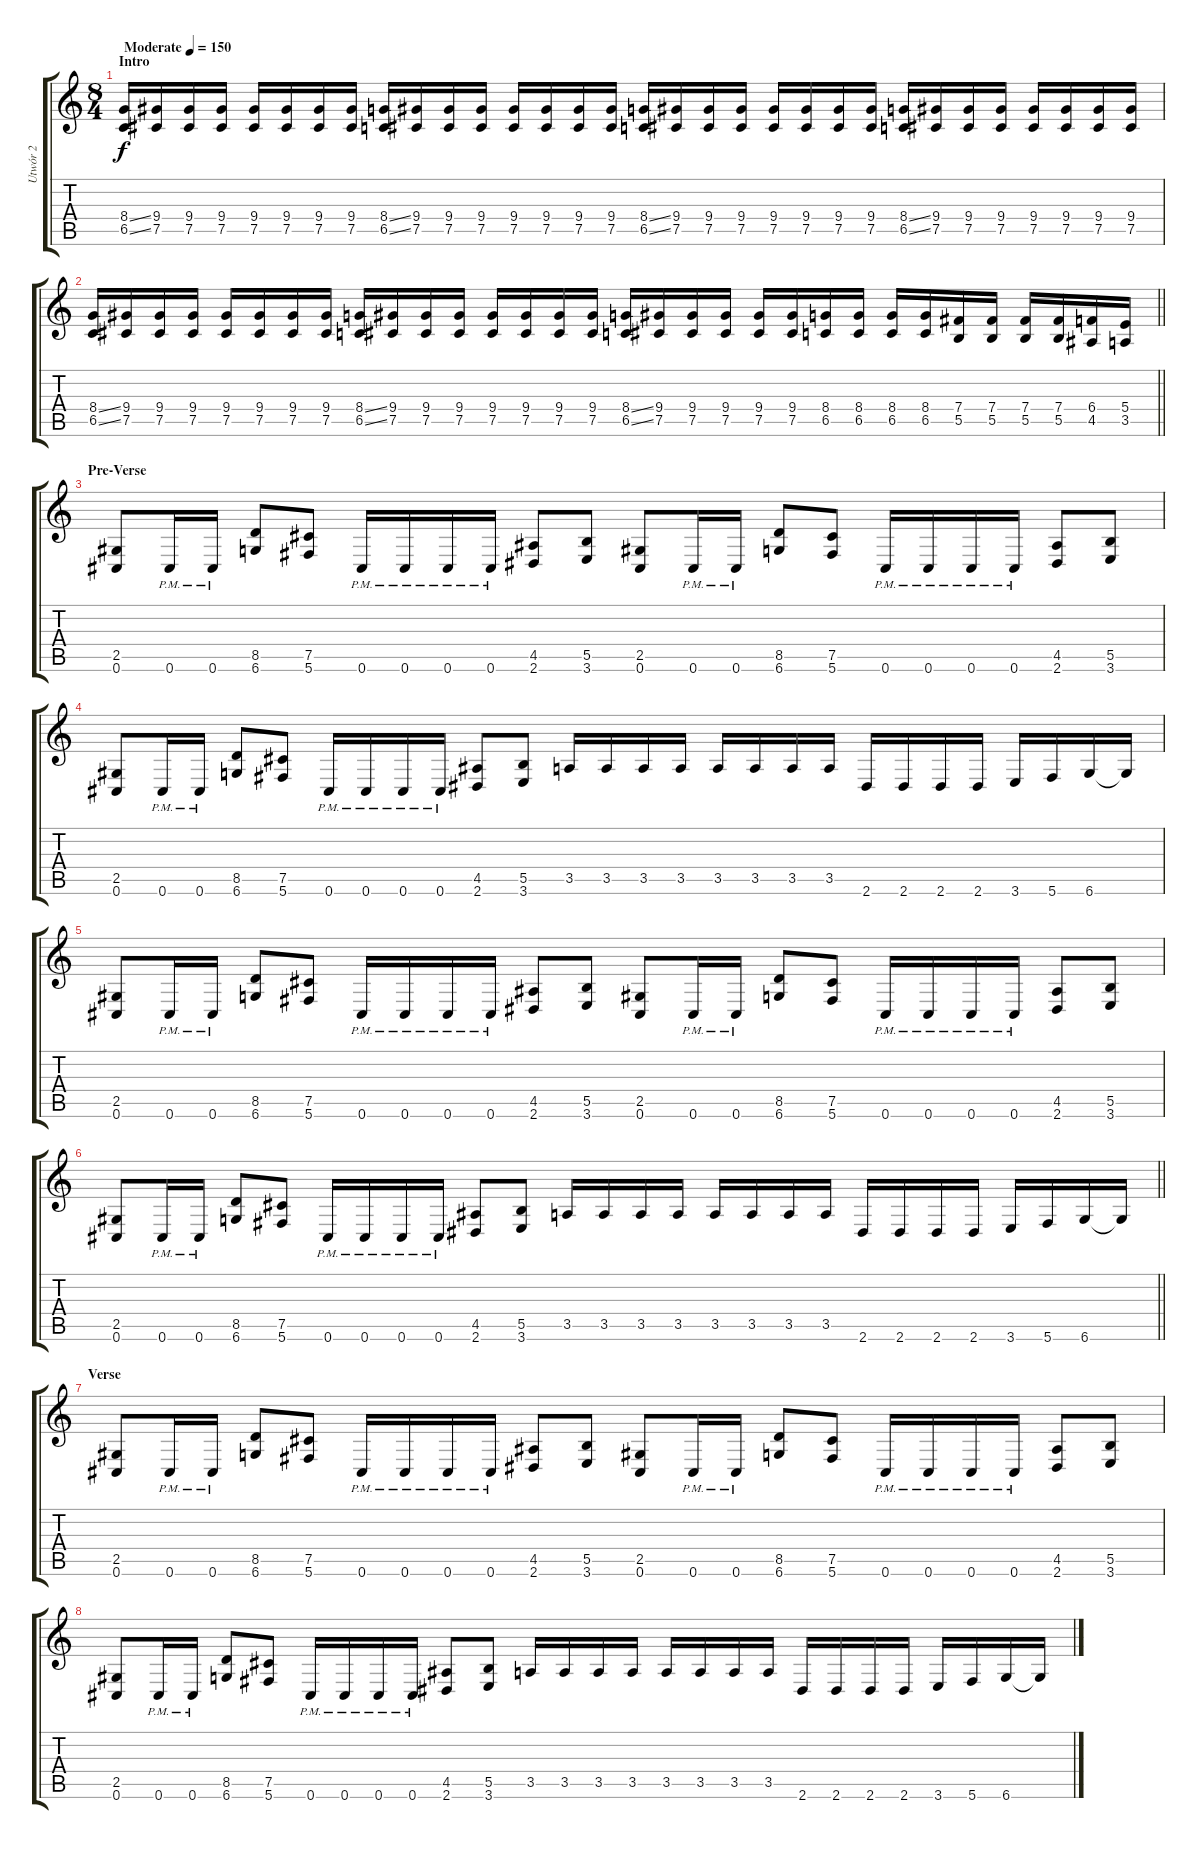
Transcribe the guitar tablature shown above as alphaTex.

\track ("Utwór 2" "Utwór 2") {instrument distortionguitar}
\staff {score tabs}
\tuning (Db4 Ab3 E3 B2 Gb2 Db2) {hide}
\ts (8 4)
\section ("" "Intro")
\tempo (150 "Moderate")
\clef g2
\ks c
(8.4{ss} 6.5{ss}).16{dy f instrument distortionguitar} (9.4 7.5).16 (9.4 7.5).16 (9.4 7.5).16 (9.4 7.5).16 (9.4 7.5).16 (9.4 7.5).16 (9.4 7.5).16 (8.4{ss} 6.5{ss}).16 (9.4 7.5).16 (9.4 7.5).16 (9.4 7.5).16 (9.4 7.5).16 (9.4 7.5).16 (9.4 7.5).16 (9.4 7.5).16 (8.4{ss} 6.5{ss}).16 (9.4 7.5).16 (9.4 7.5).16 (9.4 7.5).16 (9.4 7.5).16 (9.4 7.5).16 (9.4 7.5).16 (9.4 7.5).16 (8.4{ss} 6.5{ss}).16 (9.4 7.5).16 (9.4 7.5).16 (9.4 7.5).16 (9.4 7.5).16 (9.4 7.5).16 (9.4 7.5).16 (9.4 7.5).16 |
\barLineRight lightlight
(8.4{ss} 6.5{ss}).16 (9.4 7.5).16 (9.4 7.5).16 (9.4 7.5).16 (9.4 7.5).16 (9.4 7.5).16 (9.4 7.5).16 (9.4 7.5).16 (8.4{ss} 6.5{ss}).16 (9.4 7.5).16 (9.4 7.5).16 (9.4 7.5).16 (9.4 7.5).16 (9.4 7.5).16 (9.4 7.5).16 (9.4 7.5).16 (8.4{ss} 6.5{ss}).16 (9.4 7.5).16 (9.4 7.5).16 (9.4 7.5).16 (9.4 7.5).16 (9.4 7.5).16 (8.4 6.5).16 (8.4 6.5).16 (8.4 6.5).16 (8.4 6.5).16 (7.4 5.5).16 (7.4 5.5).16 (7.4 5.5).16 (7.4 5.5).16 (6.4 4.5).16 (5.4 3.5).16 |
\section ("" "Pre-Verse")
(2.5 0.6).8 0.6{pm}.16 0.6{pm}.16 (8.5 6.6).8 (7.5 5.6).8 0.6{pm}.16 0.6{pm}.16 0.6{pm}.16 0.6{pm}.16 (4.5 2.6).8 (5.5 3.6).8 (2.5 0.6).8 0.6{pm}.16 0.6{pm}.16 (8.5 6.6).8 (7.5 5.6).8 0.6{pm}.16 0.6{pm}.16 0.6{pm}.16 0.6{pm}.16 (4.5 2.6).8 (5.5 3.6).8 |
(2.5 0.6).8 0.6{pm}.16 0.6{pm}.16 (8.5 6.6).8 (7.5 5.6).8 0.6{pm}.16 0.6{pm}.16 0.6{pm}.16 0.6{pm}.16 (4.5 2.6).8 (5.5 3.6).8 3.5.16 3.5.16 3.5.16 3.5.16 3.5.16 3.5.16 3.5.16 3.5.16 2.6.16 2.6.16 2.6.16 2.6.16 3.6.16 5.6.16 6.6.16 6.6{t}.16 |
(2.5 0.6).8 0.6{pm}.16 0.6{pm}.16 (8.5 6.6).8 (7.5 5.6).8 0.6{pm}.16 0.6{pm}.16 0.6{pm}.16 0.6{pm}.16 (4.5 2.6).8 (5.5 3.6).8 (2.5 0.6).8 0.6{pm}.16 0.6{pm}.16 (8.5 6.6).8 (7.5 5.6).8 0.6{pm}.16 0.6{pm}.16 0.6{pm}.16 0.6{pm}.16 (4.5 2.6).8 (5.5 3.6).8 |
\barLineRight lightlight
(2.5 0.6).8 0.6{pm}.16 0.6{pm}.16 (8.5 6.6).8 (7.5 5.6).8 0.6{pm}.16 0.6{pm}.16 0.6{pm}.16 0.6{pm}.16 (4.5 2.6).8 (5.5 3.6).8 3.5.16 3.5.16 3.5.16 3.5.16 3.5.16 3.5.16 3.5.16 3.5.16 2.6.16 2.6.16 2.6.16 2.6.16 3.6.16 5.6.16 6.6.16 6.6{t}.16 |
\section ("" "Verse")
(2.5 0.6).8 0.6{pm}.16 0.6{pm}.16 (8.5 6.6).8 (7.5 5.6).8 0.6{pm}.16 0.6{pm}.16 0.6{pm}.16 0.6{pm}.16 (4.5 2.6).8 (5.5 3.6).8 (2.5 0.6).8 0.6{pm}.16 0.6{pm}.16 (8.5 6.6).8 (7.5 5.6).8 0.6{pm}.16 0.6{pm}.16 0.6{pm}.16 0.6{pm}.16 (4.5 2.6).8 (5.5 3.6).8 |
(2.5 0.6).8 0.6{pm}.16 0.6{pm}.16 (8.5 6.6).8 (7.5 5.6).8 0.6{pm}.16 0.6{pm}.16 0.6{pm}.16 0.6{pm}.16 (4.5 2.6).8 (5.5 3.6).8 3.5.16 3.5.16 3.5.16 3.5.16 3.5.16 3.5.16 3.5.16 3.5.16 2.6.16 2.6.16 2.6.16 2.6.16 3.6.16 5.6.16 6.6.16 6.6{t}.16
